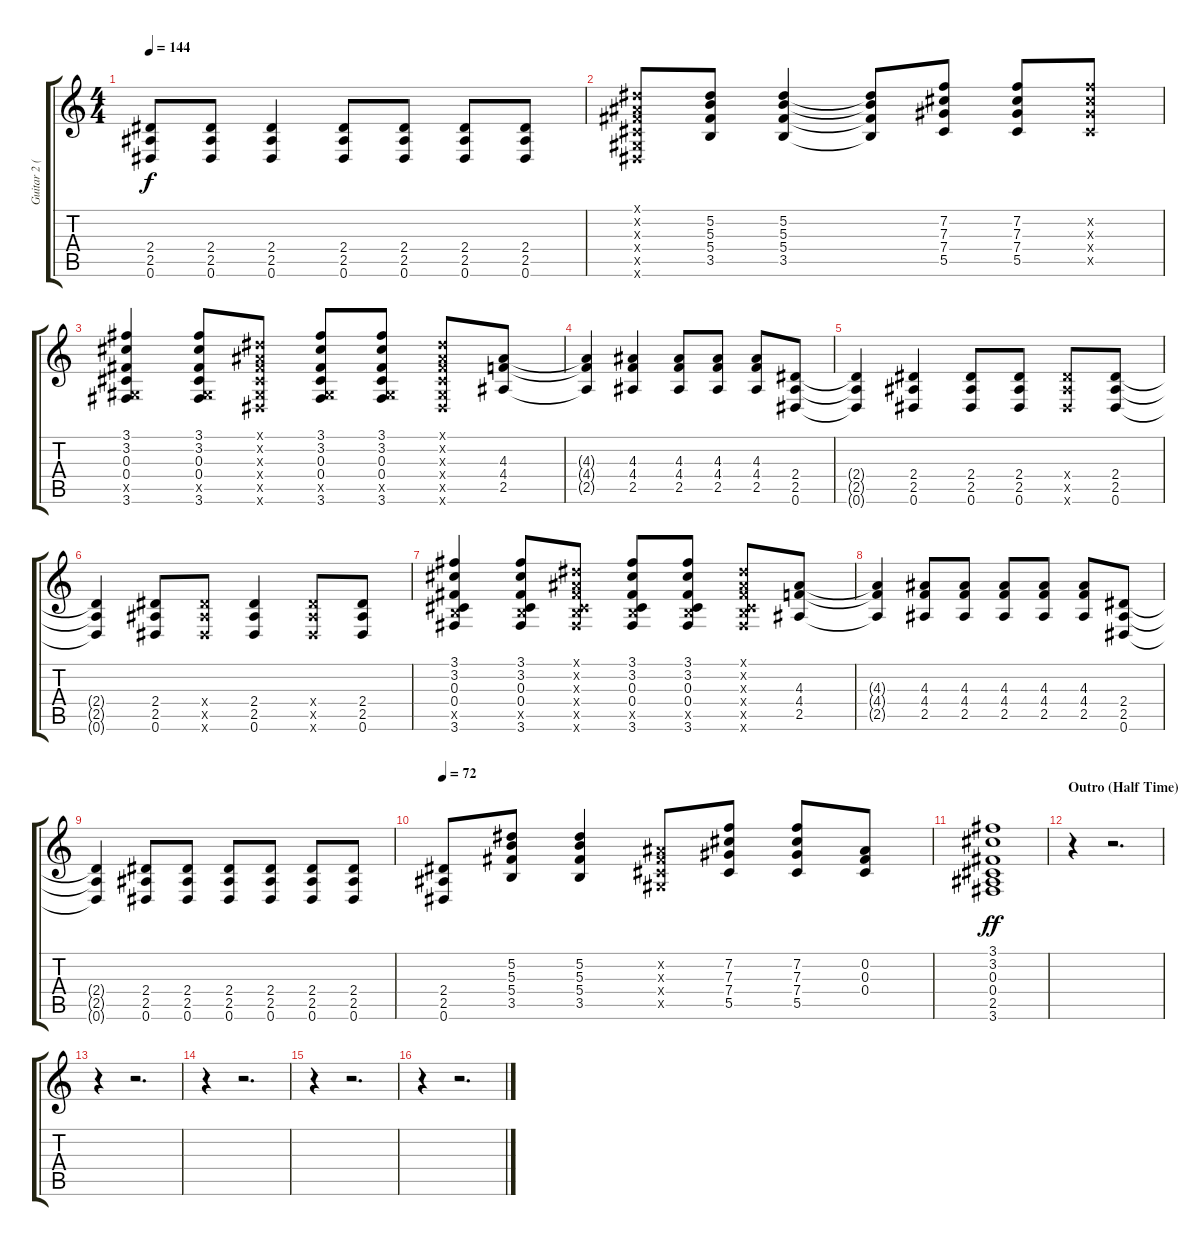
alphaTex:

\track ("Guitar 2 (Izzy)" "Guitar 2 (") {instrument overdrivenguitar}
\staff {score tabs}
\tuning (Eb4 Bb3 Gb3 Db3 Ab2 Eb2) {hide}
\ts (4 4)
\tempo 144
\clef g2
\ks c
(2.4{t} 2.5{t} 0.6{t}).8{dy f} (2.4 2.5 0.6).8 (2.4 2.5 0.6).4 (2.4 2.5 0.6).8 (2.4 2.5 0.6).8 (2.4 2.5 0.6).8 (2.4 2.5 0.6).8 |
(0.1{x} 0.2{x} 0.3{x} 0.4{x} 0.5{x} 0.6{x}).8 (5.2 5.3 5.4 3.5).8 (5.2 5.3 5.4 3.5).4 (5.2{t} 5.3{t} 5.4{t} 3.5{t}).8 (7.2 7.3 7.4 5.5).8 (7.2 7.3 7.4 5.5).8 (7.2{x} 7.3{x} 7.4{x} 5.5{x}).8 |
(3.1 3.2 0.3 0.4 0.5{x} 3.6).4 (3.1 3.2 0.3 0.4 0.5{x} 3.6).8 (0.1{x} 0.2{x} 0.3{x} 0.4{x} 0.5{x} 0.6{x}).8 (3.1 3.2 0.3 0.4 0.5{x} 3.6).8 (3.1 3.2 0.3 0.4 0.5{x} 3.6).8 (0.1{x} 0.2{x} 0.3{x} 0.4{x} 0.5{x} 0.6{x}).8 (4.3 4.4 2.5).8 |
(4.3{t} 4.4{t} 2.5{t}).4 (4.3 4.4 2.5).4 (4.3 4.4 2.5).8 (4.3 4.4 2.5).8 (4.3 4.4 2.5).8 (2.4 2.5 0.6).8 |
(2.4{t} 2.5{t} 0.6{t}).4 (2.4 2.5 0.6).4 (2.4 2.5 0.6).8 (2.4 2.5 0.6).8 (2.4{x} 2.5{x} 0.6{x}).8 (2.4 2.5 0.6).8 |
(2.4{t} 2.5{t} 0.6{t}).4 (2.4 2.5 0.6).8 (2.4{x} 2.5{x} 0.6{x}).8 (2.4 2.5 0.6).4 (2.4{x} 2.5{x} 0.6{x}).8 (2.4 2.5 0.6).8 |
(3.1 3.2 0.3 0.4 3.5{x} 3.6).4 (3.1 3.2 0.3 0.4 3.5{x} 3.6).8 (0.1{x} 0.2{x} 0.3{x} 0.4{x} 3.5{x} 3.6{x}).8 (3.1 3.2 0.3 0.4 3.5{x} 3.6).8 (3.1 3.2 0.3 0.4 3.5{x} 3.6).8 (0.1{x} 0.2{x} 0.3{x} 0.4{x} 3.5{x} 3.6{x}).8 (4.3 4.4 2.5).8 |
(4.3{t} 4.4{t} 2.5{t}).4 (4.3 4.4 2.5).8 (4.3 4.4 2.5).8 (4.3 4.4 2.5).8 (4.3 4.4 2.5).8 (4.3 4.4 2.5).8 (2.4 2.5 0.6).8 |
(2.4{t} 2.5{t} 0.6{t}).4 (2.4 2.5 0.6).8 (2.4 2.5 0.6).8 (2.4 2.5 0.6).8 (2.4 2.5 0.6).8 (2.4 2.5 0.6).8 (2.4 2.5 0.6).8 |
\tempo 72
(2.4 2.5 0.6).8 (5.2 5.3 5.4 3.5).8 (5.2 5.3 5.4 3.5).4 (0.2{x} 0.3{x} 0.4{x} 0.5{x}).8 (7.2 7.3 7.4 5.5).8 (7.2 7.3 7.4 5.5).8 (0.2 0.3 0.4).8 |
(3.1 3.2 0.3 0.4 2.5 3.6).1{dy ff} |
\section ("" "Outro (Half Time)")
r.4 r.2{d} |
r.4 r.2{d} |
r.4 r.2{d} |
r.4 r.2{d} |
r.4 r.2{d}
